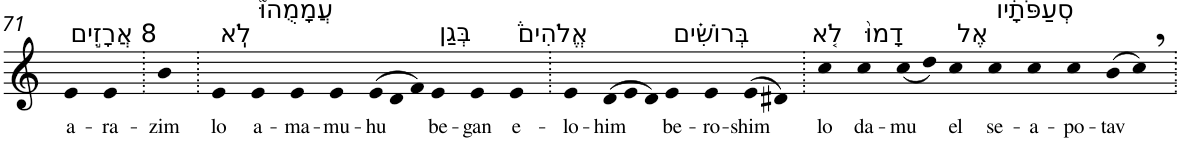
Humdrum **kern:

**kern	**text
*part1	*part1
*staff1	*staff1
*I"Piano	*
*I'Pno	*
!!LO:PB:g=z
*clefG2	*
*k[]	*
=71	=71
!LO:TX:a:t=8 אֲרָזִ֣ים	!
!	!LO:LY:b
4e	a-
!	!LO:LY:b
4e	-ra-
=72.	=72.
!	!LO:LY:b
4b	-zim
=73.	=73.
!LO:TX:a:t=לֹֽא	!
!	!LO:LY:b
4e	lo
!LO:TX:a:t=עֲמָמֻהוּ֮	!
!	!LO:LY:b
4e	a-
!	!LO:LY:b
4e	-ma-
!	!LO:LY:b
4e	-mu-
*Xtuplet	*
!	!LO:LY:b
(>12e	-hu
12d	.
12f)	.
!LO:TX:a:t=בְּגַן	!
!	!LO:LY:b
4e	be-
!	!LO:LY:b
4e	-gan
!LO:TX:a:t=אֱלֹהִים֒	!
!	!LO:LY:b
4e	e-
=74.	=74.
!	!LO:LY:b
4e	-lo-
!	!LO:LY:b
(>12d	-him
12e	.
12d)	.
!LO:TX:a:t=בְּרוֹשִׁ֗ים	!
!	!LO:LY:b
4e	be-
!	!LO:LY:b
4e	-ro-
!	!LO:LY:b
(>8e	-shim
8d#X)	.
=75.	=75.
!LO:TX:a:t=לֹ֤א	!
!	!LO:LY:b
4cc	lo
!LO:TX:a:t=דָמוּ֙	!
!	!LO:LY:b
4cc	da-
!	!LO:LY:b
(<8cc	-mu
8dd)	.
!LO:TX:a:t=אֶל	!
!	!LO:LY:b
4cc	el
!LO:TX:a:t=סְעַפֹּתָ֔יו	!
!	!LO:LY:b
4cc	se-
!	!LO:LY:b
4cc	-a-
!	!LO:LY:b
4cc	-po-
!	!LO:LY:b
(>8b	-tav
8cc,)	.
=.	=.
*-	*-
